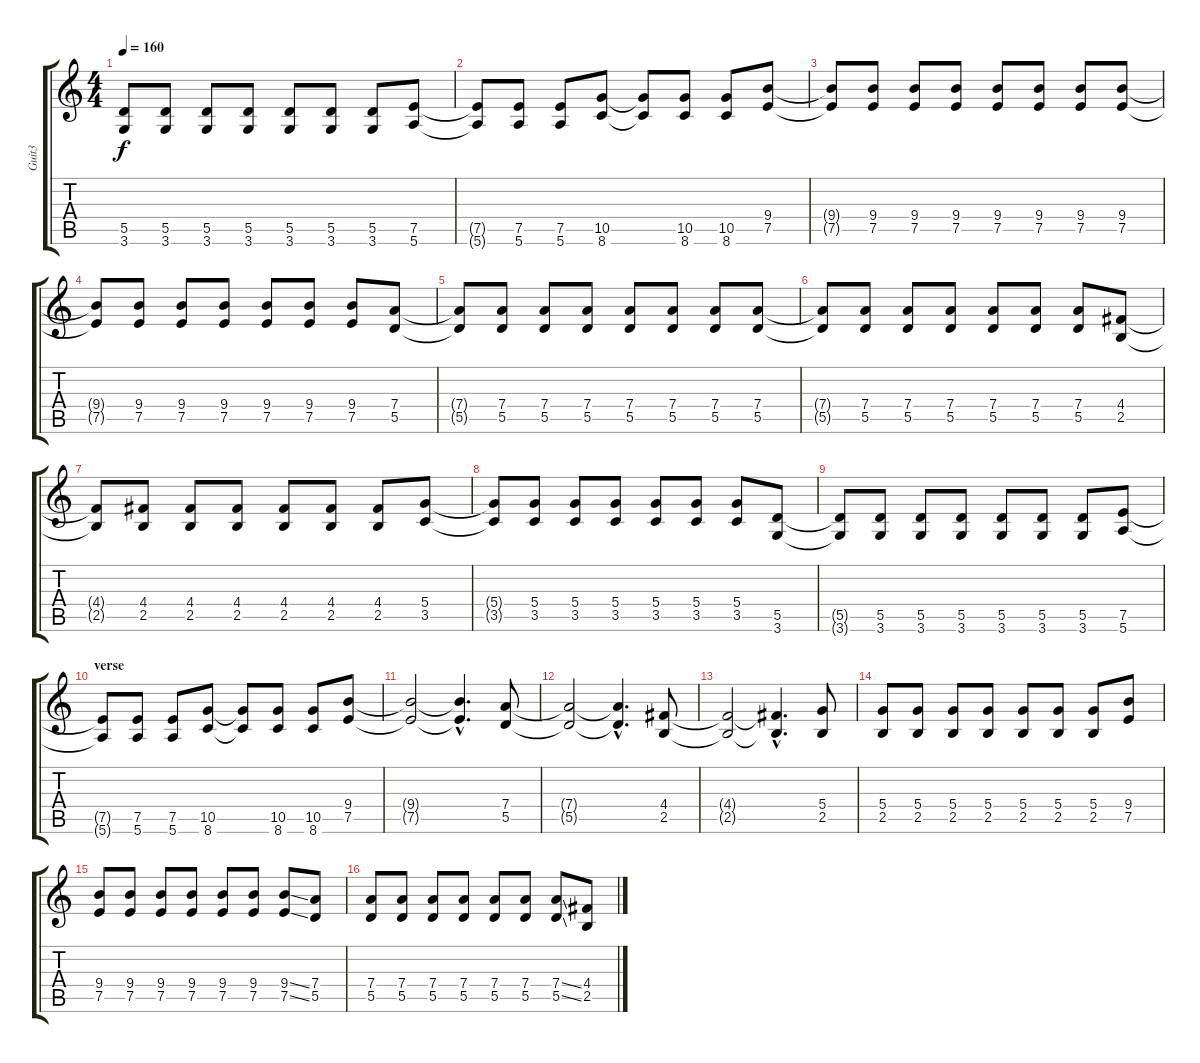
\track ("Guit3" "Guit3") {instrument acousticguitarnylon}
\staff {score tabs}
\tuning (E4 B3 G3 D3 A2 E2) {hide}
\ts (4 4)
\tempo 160
\clef g2
\ks c
(5.5{t} 3.6{t}).8{dy f} (5.5 3.6).8 (5.5 3.6).8 (5.5 3.6).8 (5.5 3.6).8 (5.5 3.6).8 (5.5 3.6).8 (7.5 5.6).8 |
(7.5{t} 5.6{t}).8 (7.5 5.6).8 (7.5 5.6).8 (10.5 8.6).8 (10.5{t} 8.6{t}).8 (10.5 8.6).8 (10.5 8.6).8 (9.4 7.5).8 |
(9.4{t} 7.5{t}).8 (9.4 7.5).8 (9.4 7.5).8 (9.4 7.5).8 (9.4 7.5).8 (9.4 7.5).8 (9.4 7.5).8 (9.4 7.5).8 |
(9.4{t} 7.5{t}).8 (9.4 7.5).8 (9.4 7.5).8 (9.4 7.5).8 (9.4 7.5).8 (9.4 7.5).8 (9.4 7.5).8 (7.4 5.5).8 |
(7.4{t} 5.5{t}).8 (7.4 5.5).8 (7.4 5.5).8 (7.4 5.5).8 (7.4 5.5).8 (7.4 5.5).8 (7.4 5.5).8 (7.4 5.5).8 |
(7.4{t} 5.5{t}).8 (7.4 5.5).8 (7.4 5.5).8 (7.4 5.5).8 (7.4 5.5).8 (7.4 5.5).8 (7.4 5.5).8 (4.4 2.5).8 |
(4.4{t} 2.5{t}).8 (4.4 2.5).8 (4.4 2.5).8 (4.4 2.5).8 (4.4 2.5).8 (4.4 2.5).8 (4.4 2.5).8 (5.4 3.5).8 |
(5.4{t} 3.5{t}).8 (5.4 3.5).8 (5.4 3.5).8 (5.4 3.5).8 (5.4 3.5).8 (5.4 3.5).8 (5.4 3.5).8 (5.5 3.6).8 |
(5.5{t} 3.6{t}).8 (5.5 3.6).8 (5.5 3.6).8 (5.5 3.6).8 (5.5 3.6).8 (5.5 3.6).8 (5.5 3.6).8 (7.5 5.6).8 |
\section ("" "verse")
(7.5{t} 5.6{t}).8 (7.5 5.6).8 (7.5 5.6).8 (10.5 8.6).8 (10.5{t} 8.6{t}).8 (10.5 8.6).8 (10.5 8.6).8 (9.4 7.5).8{volume 11 instrument overdrivenguitar} |
(9.4{t} 7.5{t}).2 (9.4{hac t} 7.5{hac t}).4{d} (7.4 5.5).8 |
(7.4{t} 5.5{t}).2 (7.4{hac t} 5.5{hac t}).4{d} (4.4 2.5).8 |
(4.4{t} 2.5{t}).2 (4.4{hac t} 2.5{hac t}).4{d} (5.4 2.5).8 |
(5.4 2.5).8 (5.4 2.5).8 (5.4 2.5).8 (5.4 2.5).8 (5.4 2.5).8 (5.4 2.5).8 (5.4 2.5).8 (9.4 7.5).8 |
(9.4 7.5).8 (9.4 7.5).8 (9.4 7.5).8 (9.4 7.5).8 (9.4 7.5).8 (9.4 7.5).8 (9.4{ss} 7.5{ss}).8 (7.4 5.5).8 |
(7.4 5.5).8 (7.4 5.5).8 (7.4 5.5).8 (7.4 5.5).8 (7.4 5.5).8 (7.4 5.5).8 (7.4{ss} 5.5{ss}).8 (4.4 2.5).8
